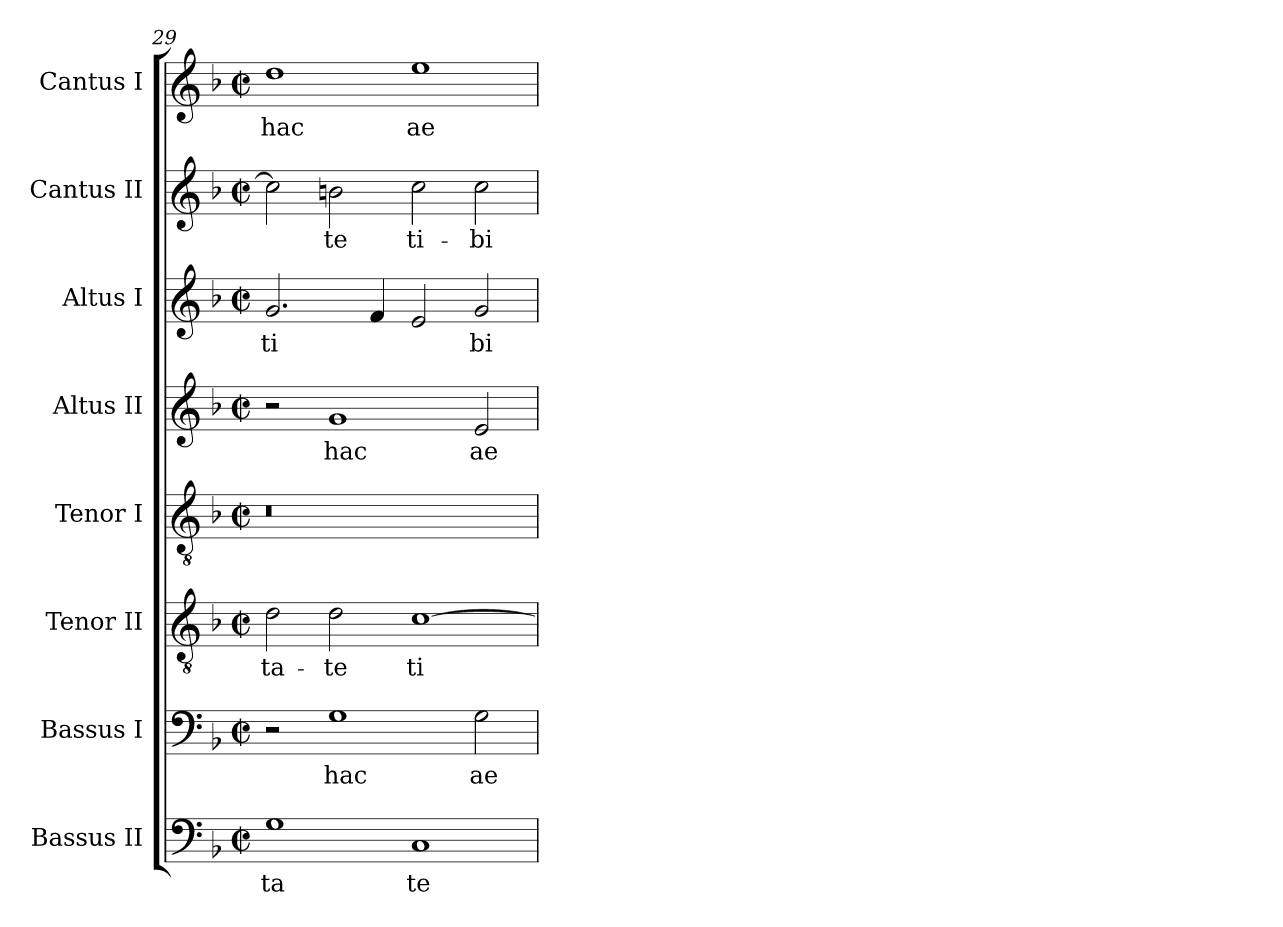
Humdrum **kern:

**kern	**text	**kern	**text	**kern	**text	**kern	**kern	**text	**kern	**text	**kern	**text	**kern	**text
*part8	*part8	*part7	*part7	*part6	*part6	*part5	*part4	*part4	*part3	*part3	*part2	*part2	*part1	*part1
*staff8	*staff8	*staff7	*staff7	*staff6	*staff6	*staff5	*staff4	*staff4	*staff3	*staff3	*staff2	*staff2	*staff1	*staff1
*I"Bassus II	*	*I"Bassus I	*	*I"Tenor II	*	*I"Tenor I	*I"Altus II	*	*I"Altus I	*	*I"Cantus II	*	*I"Cantus I	*
*I'B II	*	*I'B I	*	*I'T II	*	*I'T I	*I'A II	*	*I'A I	*	*	*	*	*
*clefF4	*	*clefF4	*	*clefGv2	*	*clefGv2	*clefG2	*	*clefG2	*	*clefG2	*	*clefG2	*
*k[b-]	*	*k[b-]	*	*k[b-]	*	*k[b-]	*k[b-]	*	*k[b-]	*	*k[b-]	*	*k[b-]	*
*F:	*	*F:	*	*F:	*	*F:	*F:	*	*F:	*	*F:	*	*F:	*
*M2/2	*	*M2/2	*	*M2/2	*	*M2/2	*M2/2	*	*M2/2	*	*M2/2	*	*M2/2	*
*met(c|)	*	*met(c|)	*	*met(c|)	*	*met(c|)	*met(c|)	*	*met(c|)	*	*met(c|)	*	*met(c|)	*
=29	=29	=29	=29	=29	=29	=29	=29	=29	=29	=29	=29	=29	=29	=29
!	!LO:LY:b:cj	!	!	!	!LO:LY:b:cj	!	!	!	!	!LO:LY:b:cj	!	!	!	!LO:LY:b:cj
1G	ta	2r	.	2d\	-ta-	0r	2r	.	2.g/	ti	2cc\]	.	1dd	hac
!	!	!	!LO:LY:b:cj	!	!LO:LY:b:cj	!	!	!LO:LY:b:cj	!	!	!	!LO:LY:b:cj	!	!
.	.	1G	hac	2d\	-te	.	1g	hac	.	.	2b\	-te	.	.
.	.	.	.	.	.	.	.	.	4f/	.	.	.	.	.
!	!LO:LY:b:cj	!	!	!	!LO:LY:b:cj	!	!	!	!	!	!	!LO:LY:b:cj	!	!LO:LY:b:cj
1C	te	.	.	[>1c	ti-	.	.	.	2e/	.	2cc\	ti-	1ee	ae
!	!	!	!LO:LY:b:cj	!	!	!	!	!LO:LY:b:cj	!	!LO:LY:b:cj	!	!LO:LY:b:cj	!	!
.	.	2G\	ae	.	.	.	2e/	ae	2g/	bi	2cc\	-bi	.	.
=	=	=	=	=	=	=	=	=	=	=	=	=	=	=
*-	*-	*-	*-	*-	*-	*-	*-	*-	*-	*-	*-	*-	*-	*-
